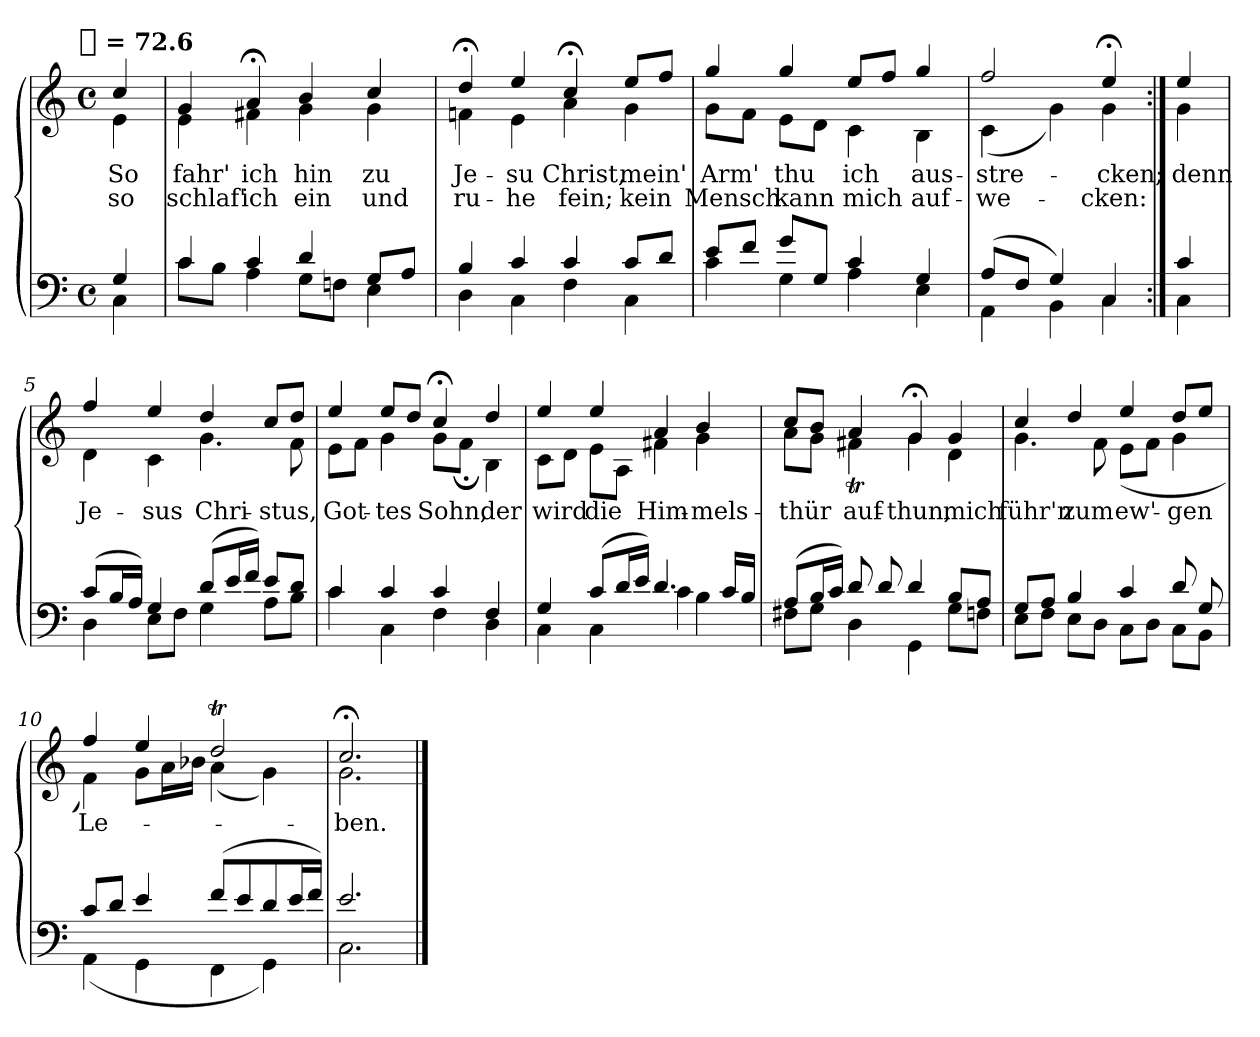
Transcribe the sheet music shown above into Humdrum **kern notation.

**kern	**kern	**text	**text
*part1	*part1	*part1	*part1
*staff2	*staff1	*staff1	*staff1
*clefF4	*clefG2	*	*
!!LO:TX:omd:t=[quarter] = 72.6
*M4/4	*M4/4	*	*
*met(c)	*met(c)	*	*
*MM72	*MM72	*	*
=	=	=	=
*^	*^	*	*
4G	4C	4cc	4e	So	so
=1	=1	=1	=1	=1	=1
4c	8cL	4g	4e	fahr'	schlaf'
.	8BJ	.	.	.	.
4c	4A	4a;<	4f#X	ich	ich
4d	8GL	4b	4g	hin	ein
.	8FnJ	.	.	.	.
8GL	4E	4cc	4g	zu	und
8AJ	.	.	.	.	.
=2	=2	=2	=2	=2	=2
4B	4D	4dd;<	4fn	Je-	ru-
4c	4C	4ee	4e	-su	-he
4c	4F	4cc;<	4a	Christ,	fein;
8cL	4C	8eeL	4g	mein'	kein
8dJ	.	8ffJ	.	.	.
=3	=3	=3	=3	=3	=3
8eL	4c	4gg	8gL	Arm'	Mensch
8fJ	.	.	8fJ	.	.
8gL	4G	4gg	8eL	thu	kann
8GJ	.	.	8dJ	.	.
4c	4A	8eeL	4c	ich	mich
.	.	8ffJ	.	.	.
4G	4E	4gg	4B	aus-	auf-
=4	=4	=4	=4	=4	=4
(8AL	4AA	2ff	(4c	-stre-	-we-
8FJ	.	.	.	.	.
4G)	4BB	.	4g)	.	.
4C	4C	4ee;<	4g	-cken;	-cken:
!!LO:LB:g=z	!!
=:|!	=:|!	=:|!	=:|!	=:|!	=:|!
4c	4C	4ee	4g	denn	.
=5	=5	=5	=5	=5	=5
(8cL	4D	4ff	4d	Je-	.
16BL	.	.	.	.	.
16AJJ)	.	.	.	.	.
4G	8EL	4ee	4c	-sus	.
.	8FJ	.	.	.	.
(8dL	4G	4dd	4.g	Chri-	.
16eL	.	.	.	.	.
16fJJ)	.	.	.	.	.
8eL	8AL	8ccL	.	-stus,	.
8dJ	8BJ	8ddJ	8f	.	.
=6	=6	=6	=6	=6	=6
4c	4c	4ee	8eL	Got-	.
.	.	.	8fJ	.	.
4c	4C	8eeL	4g	-tes	.
.	.	8ddJ	.	.	.
4c	4F	4cc;<	8gL	Sohn,	.
.	.	.	8f;J	.	.
4F	4D	4dd	4B	der	.
=7	=7	=7	=7	=7	=7
4G	4C	4ee	8cL	wird	.
.	.	.	8dJ	.	.
(8cL	4C	4ee	8eL	die	.
16dL	.	.	8AJ	.	.
16eJJ)	.	.	.	.	.
4.d	4c	4a	4f#X	Him-	.
.	4B	4b	4g	-mels-	.
16cLL	.	.	.	.	.
16BJJ	.	.	.	.	.
!!LO:LB:g=z	!!
=8	=8	=8	=8	=8	=8
(8AL	8F#XL	8ccL	8aL	-thür	.
16BL	8GJ	8bJ	8gJ	.	.
16cJJ)	.	.	.	.	.
8d	4D	4a	4f#Xt	-auf-	.
8d	.	.	.	.	.
4d	4GG	4g;<	4g	-thun,	.
8BL	8GL	4g	4d	mich	.
8AJ	8FnJ	.	.	.	.
=9	=9	=9	=9	=9	=9
8GL	8EL	4cc	4.g	führ'n	.
8AJ	8FJ	.	.	.	.
4B	8EL	4dd	.	zum	.
.	8DJ	.	8f	.	.
4c	8CL	4ee	(8eL	ew'-	.
.	8DJ	.	8fJ	.	.
8d	8CL	8ddL	4g	-gen	.
8G	8BBJ	8eeJ	.	.	.
=10	=10	=10	=10	=10	=10
8cL	(4AA	4ff	4f)	Le-	.
8dJ	.	.	.	.	.
4e	4GG	4ee	8gL	.	.
.	.	.	16aL	.	.
.	.	.	16b-XJJ	.	.
(8fL	4FF	2ddT	(4a	.	.
8e	.	.	.	.	.
8d	4GG)	.	4g)	.	.
16eL	.	.	.	.	.
16fJJ)	.	.	.	.	.
=11	=11	=11	=11	=11	=11
2.e	2.C	2.cc;<	2.g	-ben.	.
*v	*v	*	*	*	*
*	*v	*v	*	*
==	==	==	==
*-	*-	*-	*-
